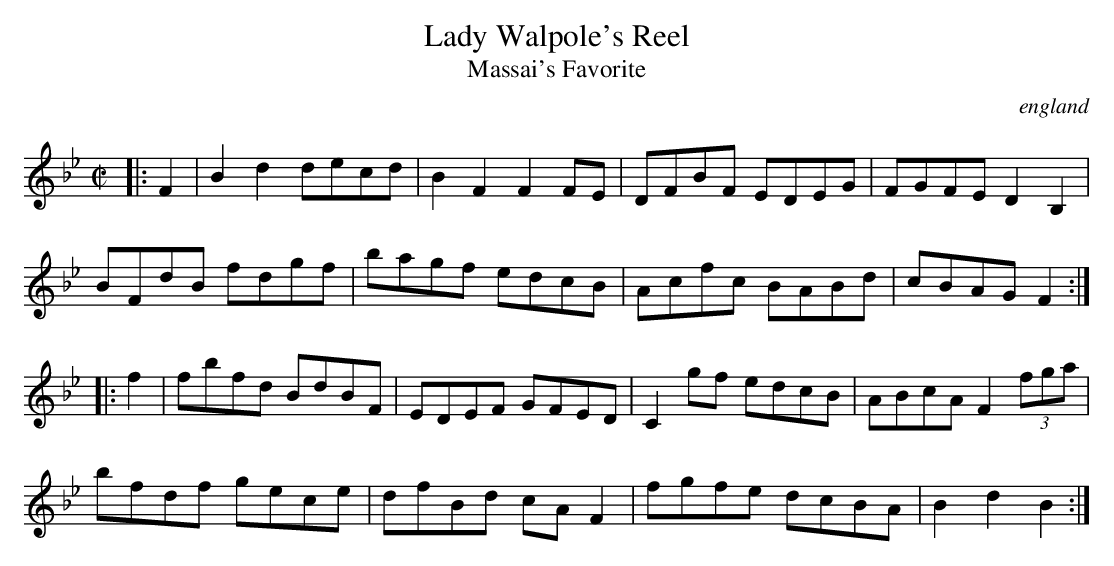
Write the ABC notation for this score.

X:1
T: Lady Walpole's Reel
T: Massai's Favorite
O:england
M:C|
L:1/8
K:Bb
|:F2 | B2d2 decd | B2F2 F2FE | DFBF EDEG | FGFE D2 B,2 |
BFdB fdgf | bagf edcB | Acfc BABd | cBAG F2 :|
|: f2 | fbfd BdBF | EDEF GFED | C2gf edcB | ABcA F2 (3fga |
bfdf gece | dfBd cAF2 | fgfe dcBA | B2d2 B2 :|
